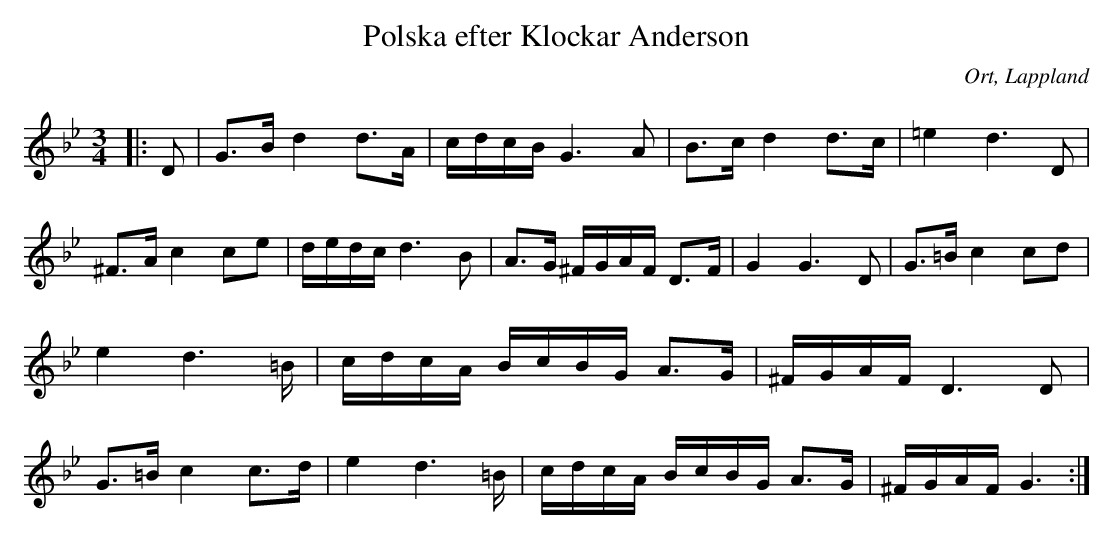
X:1
T:Polska efter Klockar Anderson
O:Ort, Lappland
M:3/4
L:1/16
K:Gm
|: D2 | G3B d4 d3A | cdcB G6 A2 | B3c d4 d3c | =e4 d6 D2 | ^F3A c4 c2e2 | dedc d6 B2 | A3G ^FGAF D3F | G4 G6 D2 | G3=B c4 c2d2 | e4 d6 =B | cdcA BcBG A3G |^FGAF D6 D2 | G3=B c4 c3d | e4 d6 =B | cdcA BcBG A3G | ^FGAF G6 :|
